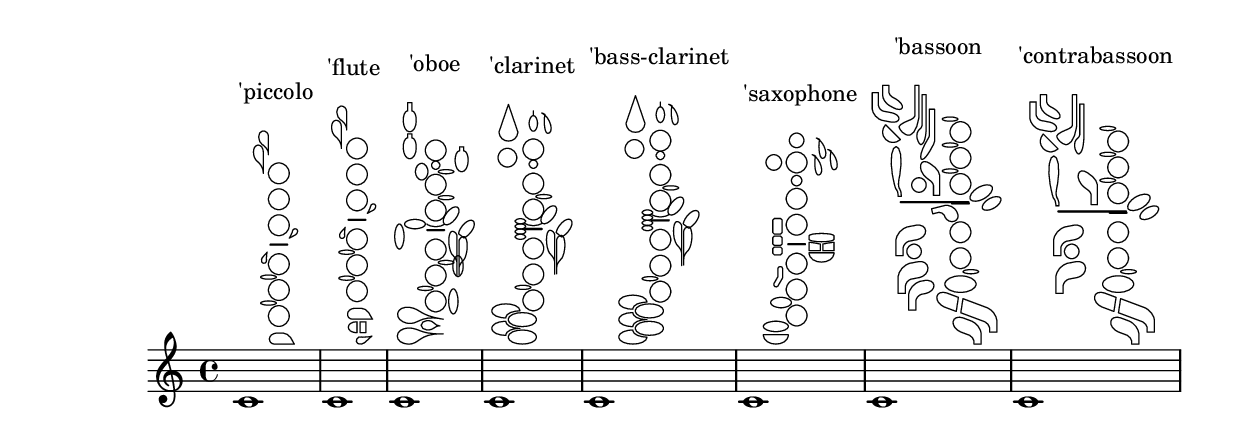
% Do not edit this file; it is automatically
% generated from Documentation/snippets/new
% This file is in the public domain.
%% Note: this file works from version 2.13.36
\version "2.13.36"

\header {
%%%    Translation of GIT committish: fa19277d20f8ab0397c560eb0e7b814bd804ecec
  texidoces = "
El fragmento de música que aparece a continuación presenta todos los
diagramas de viento madera que se encuentran definidos en LilyPond por
el momento.

"
  doctitlees = "Listado de los diagramas para viento madera"

%%%    Translation of GIT committish: ab9e3136d78bfaf15cc6d77ed1975d252c3fe506


  texidocde="
Folgende Noten zeige alle Holzbläserdiagramme, die für LilyPond
definiert sind.

"
  doctitlede = "Liste der Holzbläserdiagramme"


%% Translation of GIT committish: 496c48f1f2e4d345ae3637b2c38ec748a55cda1d
  texidocfr = "
Voici la liste des différents instruments à vent de la section des bois
dont les doigtés sont disponibles à ce jour.
"
  doctitlefr = "Liste des diagrammes de doigtés pour bois"


  lsrtags="winds"
  texidoc="
The following music shows all of the woodwind diagrams currently
defined in LilyPond.
"
  doctitle = "Woodwind diagrams listing"

} % begin verbatim


\relative c' {
  \textLengthOn
  c1^
  \markup {
    \center-column {
      'piccolo
      " "
       \woodwind-diagram
                  #'piccolo
                  #'()
    }
  }

  c1^
  \markup {
    \center-column {
       'flute
       " "
       \woodwind-diagram
          #'flute
          #'()
    }
  }
  c1^\markup {
    \center-column {
      'oboe
      " "
      \woodwind-diagram
        #'oboe
        #'()
    }
  }

  c1^\markup {
    \center-column {
      'clarinet
      " "
      \woodwind-diagram
        #'clarinet
        #'()
    }
  }

  c1^\markup {
    \center-column {
      'bass-clarinet
      " "
      \woodwind-diagram
        #'bass-clarinet
        #'()
    }
  }

  c1^\markup {
    \center-column {
      'saxophone
      " "
      \woodwind-diagram
        #'saxophone
        #'()
    }
  }

  c1^\markup {
    \center-column {
      'bassoon
      " "
      \woodwind-diagram
        #'bassoon
        #'()
    }
  }

  c1^\markup {
    \center-column {
      'contrabassoon
      " "
      \woodwind-diagram
        #'contrabassoon
        #'()
    }
  }
}
